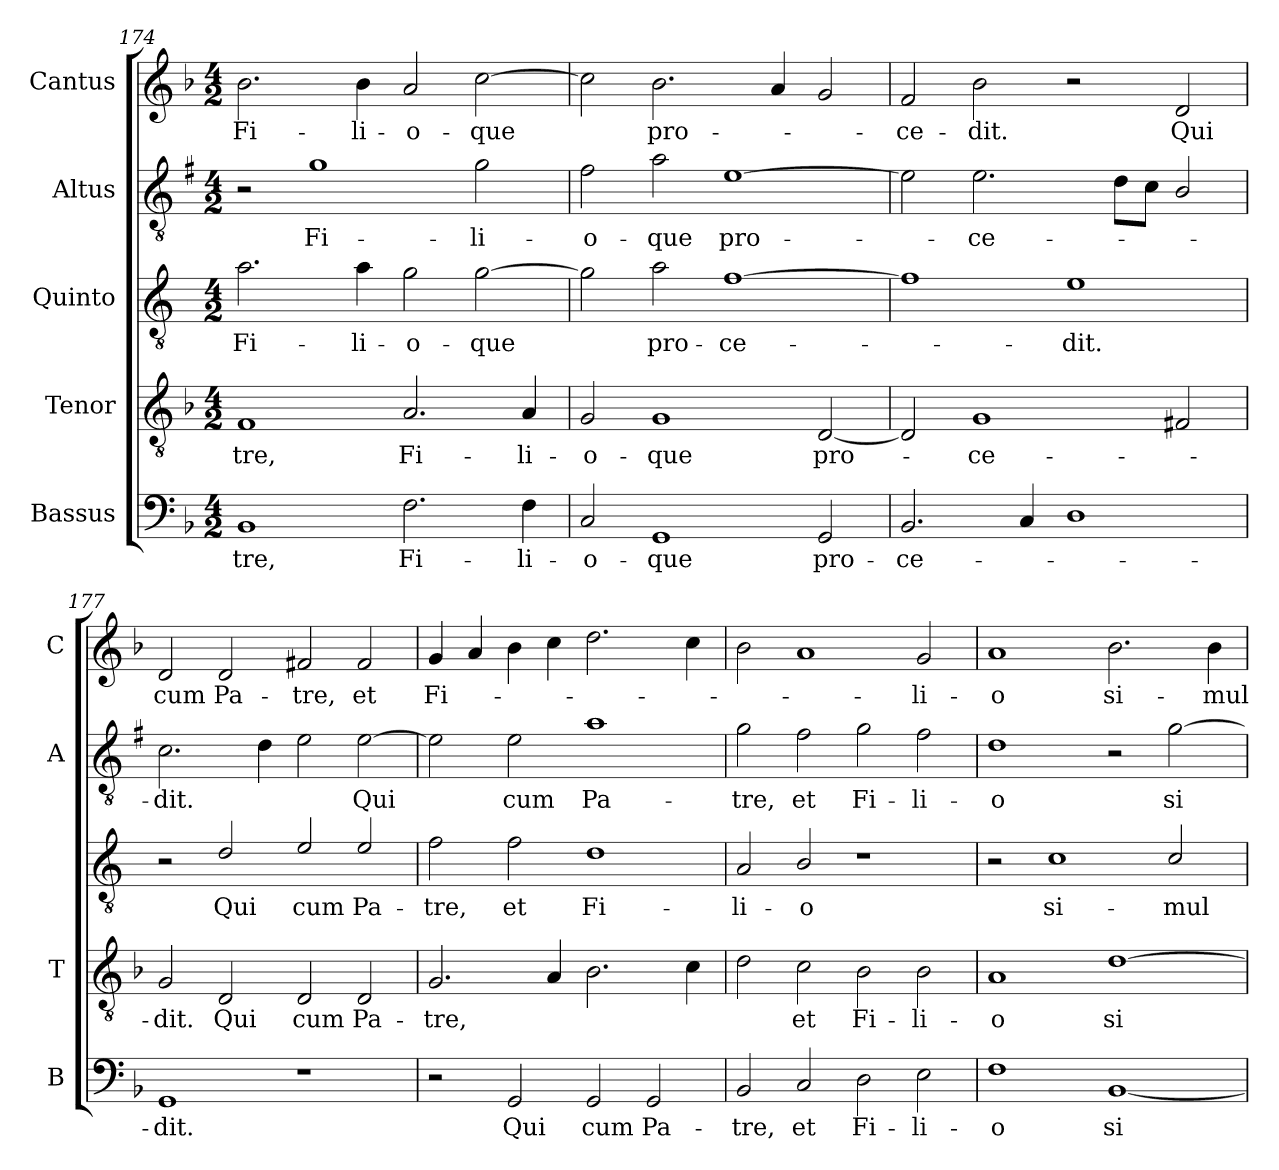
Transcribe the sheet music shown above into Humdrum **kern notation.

**kern	**text	**kern	**text	**kern	**text	**kern	**text	**kern	**text
*part5	*part5	*part4	*part4	*part3	*part3	*part2	*part2	*part1	*part1
*staff5	*staff5	*staff4	*staff4	*staff3	*staff3	*staff2	*staff2	*staff1	*staff1
*I"Bassus	*	*I"Tenor	*	*I"Quinto	*	*I"Altus	*	*I"Cantus	*
*I'B	*	*I'T	*	*	*	*I'A	*	*I'C	*
!!LO:PB:g=z
*clefF4	*	*clefGv2	*	*clefGv2	*	*clefGv2	*	*clefG2	*
*	*	*	*	*ITrd4c7	*	*ITrd1c2	*	*	*
*k[b-]	*	*k[b-]	*	*k[b-]	*	*k[b-]	*	*k[b-]	*
*F:	*	*F:	*	*F:	*	*F:	*	*F:	*
*M4/2	*	*M4/2	*	*M4/2	*	*M4/2	*	*M4/2	*
=174	=174	=174	=174	=174	=174	=174	=174	=174	=174
!	!LO:LY:b	!	!LO:LY:b	!	!LO:LY:b	!	!	!	!LO:LY:b
1BB-	-tre,	1F	-tre,	2.d\	Fi-	2r	.	2.b-\	Fi-
!	!	!	!	!	!	!	!LO:LY:b	!	!
.	.	.	.	.	.	1f	Fi-	.	.
!	!	!	!	!	!LO:LY:b	!	!	!	!LO:LY:b
.	.	.	.	4d\	-li-	.	.	4b-\	-li-
!	!LO:LY:b	!	!LO:LY:b	!	!LO:LY:b	!	!	!	!LO:LY:b
2.F\	Fi-	2.A/	Fi-	2c\	-o-	.	.	2a/	-o-
!	!	!	!	!	!LO:LY:b	!	!LO:LY:b	!	!LO:LY:b
.	.	.	.	[2c\	-que	2f\	-li-	[2cc\	-que
!	!LO:LY:b	!	!LO:LY:b	!	!	!	!	!	!
4F\	-li-	4A/	-li-	.	.	.	.	.	.
=175	=175	=175	=175	=175	=175	=175	=175	=175	=175
!	!LO:LY:b	!	!LO:LY:b	!	!	!	!LO:LY:b	!	!
2C/	-o-	2G/	-o-	2c\]	.	2e\	-o-	2cc\]	.
!	!LO:LY:b	!	!LO:LY:b	!	!LO:LY:b	!	!LO:LY:b	!	!LO:LY:b
1GG	-que	1G	-que	2d\	pro-	2g\	-que	2.b-\	pro-
!	!	!	!	!	!LO:LY:b	!	!LO:LY:b	!	!
.	.	.	.	[1B-	-ce-	[1d	pro-	.	.
.	.	.	.	.	.	.	.	4a/	.
!	!LO:LY:b	!	!LO:LY:b	!	!	!	!	!	!
2GG/	pro-	[2D/	pro-	.	.	.	.	2g/	.
=176	=176	=176	=176	=176	=176	=176	=176	=176	=176
!	!LO:LY:b	!	!	!	!	!	!	!	!LO:LY:b
2.BB-/	-ce-	2D/]	.	1B-]	.	2d\]	.	2f/	-ce-
!	!	!	!LO:LY:b	!	!	!	!LO:LY:b	!	!LO:LY:b
.	.	1G	-ce-	.	.	2.d\	-ce-	2b-\	-dit.
4C/	.	.	.	.	.	.	.	.	.
!	!	!	!	!	!LO:LY:b	!	!	!	!
1D	.	.	.	1A	-dit.	.	.	2r	.
.	.	.	.	.	.	8c\L	.	.	.
.	.	.	.	.	.	8B-\J	.	.	.
!	!	!	!	!	!	!	!	!	!LO:LY:b
.	.	2F#X/	.	.	.	2A/	.	2d/	Qui
=177	=177	=177	=177	=177	=177	=177	=177	=177	=177
!	!LO:LY:b	!	!LO:LY:b	!	!	!	!LO:LY:b	!	!LO:LY:b
1GG	-dit.	2G/	-dit.	2r	.	2.B-\	-dit.	2d/	cum
!	!	!	!LO:LY:b	!	!LO:LY:b	!	!	!	!LO:LY:b
.	.	2D/	Qui	2G/	Qui	.	.	2d/	Pa-
.	.	.	.	.	.	4c\	.	.	.
!	!	!	!LO:LY:b	!	!LO:LY:b	!	!	!	!LO:LY:b
1r	.	2D/	cum	2A/	cum	2d\	.	2f#X/	-tre,
!	!	!	!LO:LY:b	!	!LO:LY:b	!	!LO:LY:b	!	!LO:LY:b
.	.	2D/	Pa-	2A/	Pa-	[2d\	Qui	2f#/	et
=178	=178	=178	=178	=178	=178	=178	=178	=178	=178
!	!	!	!LO:LY:b	!	!LO:LY:b	!	!	!	!LO:LY:b
2r	.	2.G/	-tre,	2B-\	-tre,	2d\]	.	4g/	Fi-
.	.	.	.	.	.	.	.	4a/	.
!	!LO:LY:b	!	!	!	!LO:LY:b	!	!LO:LY:b	!	!
2GG/	Qui	.	.	2B-\	et	2d\	cum	4b-\	.
.	.	4A/	.	.	.	.	.	4cc\	.
!	!LO:LY:b	!	!	!	!LO:LY:b	!	!LO:LY:b	!	!
2GG/	cum	2.B-\	.	1G	Fi-	1g	Pa-	2.dd\	.
!	!LO:LY:b	!	!	!	!	!	!	!	!
2GG/	Pa-	.	.	.	.	.	.	.	.
.	.	4c\	.	.	.	.	.	4cc\	.
=179	=179	=179	=179	=179	=179	=179	=179	=179	=179
!	!LO:LY:b	!	!	!	!LO:LY:b	!	!LO:LY:b	!	!
2BB-/	-tre,	2d\	.	2D/	-li-	2f\	-tre,	2b-\	.
!	!LO:LY:b	!	!LO:LY:b	!	!LO:LY:b	!	!LO:LY:b	!	!
2C/	et	2c\	et	2E/	-o	2e\	et	1a	.
!	!LO:LY:b	!	!LO:LY:b	!	!	!	!LO:LY:b	!	!
2D\	Fi-	2B-\	Fi-	1r	.	2f\	Fi-	.	.
!	!LO:LY:b	!	!LO:LY:b	!	!	!	!LO:LY:b	!	!LO:LY:b
2E\	-li-	2B-\	-li-	.	.	2e\	-li-	2g/	-li-
!!LO:LB:g=z
=180	=180	=180	=180	=180	=180	=180	=180	=180	=180
!	!LO:LY:b	!	!LO:LY:b	!	!	!	!LO:LY:b	!	!LO:LY:b
1F	-o	1A	-o	2r	.	1c	-o	1a	-o
!	!	!	!	!	!LO:LY:b	!	!	!	!
.	.	.	.	1F	si-	.	.	.	.
!	!LO:LY:b	!	!LO:LY:b	!	!	!	!	!	!LO:LY:b
[1BB-	si-	[1d	si-	.	.	2r	.	2.b-\	si-
!	!	!	!	!	!LO:LY:b	!	!LO:LY:b	!	!
.	.	.	.	2F/	-mul	[2f\	si-	.	.
!	!	!	!	!	!	!	!	!	!LO:LY:b
.	.	.	.	.	.	.	.	4b-\	-mul
=	=	=	=	=	=	=	=	=	=
*-	*-	*-	*-	*-	*-	*-	*-	*-	*-
